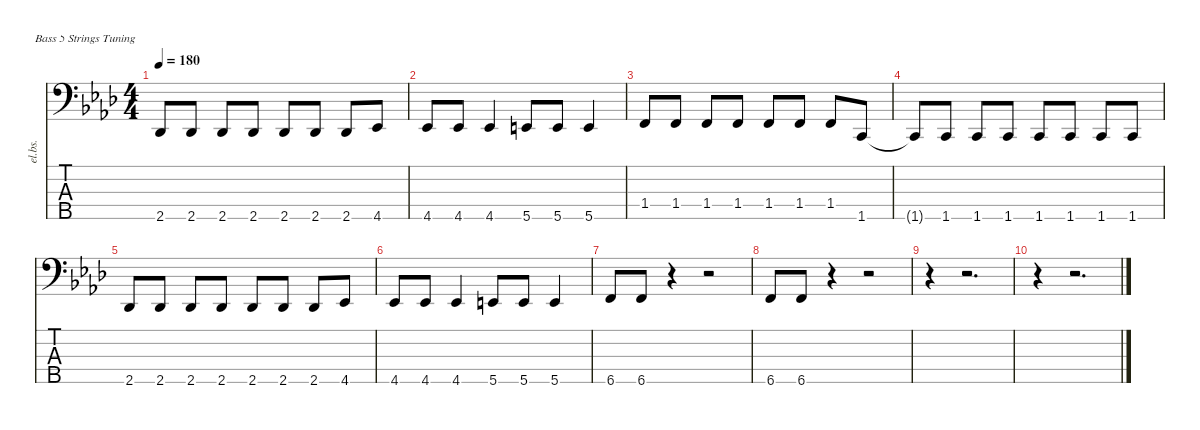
\defaultSystemsLayout 4
\hideDynamics
\bracketExtendMode nobrackets
\track ("Bass" "el.bs.") {mute instrument electricbasspick}
\staff {score tabs}
\tuning (G2 D2 A1 E1 B0)
\ts (4 4)
\tempo 180
\clef f4
\ks fminor
2.5{acc b}.8{dy f} 2.5{acc b}.8 2.5{acc b}.8 2.5{acc b}.8 2.5{acc b}.8 2.5{acc b}.8 2.5{acc b}.8 4.5{acc b}.8 |
4.5{acc b}.8 4.5{acc b}.8 4.5{acc b}.4 5.5{acc forcenatural}.8 5.5{acc forcenatural}.8 5.5{acc forcenatural}.4 |
1.4{acc forcenatural}.8 1.4{acc forcenatural}.8 1.4{acc forcenatural}.8 1.4{acc forcenatural}.8 1.4{acc forcenatural}.8 1.4{acc forcenatural}.8 1.4{acc forcenatural}.8 1.5{acc forcenatural}.8 |
1.5{t acc forcenatural}.8 1.5{acc forcenatural}.8 1.5{acc forcenatural}.8 1.5{acc forcenatural}.8 1.5{acc forcenatural}.8 1.5{acc forcenatural}.8 1.5{acc forcenatural}.8 1.5{acc forcenatural}.8 |
2.5{acc b}.8 2.5{acc b}.8 2.5{acc b}.8 2.5{acc b}.8 2.5{acc b}.8 2.5{acc b}.8 2.5{acc b}.8 4.5{acc b}.8 |
4.5{acc b}.8 4.5{acc b}.8 4.5{acc b}.4 5.5{acc forcenatural}.8 5.5{acc forcenatural}.8 5.5{acc forcenatural}.4 |
6.5{acc forcenatural}.8 6.5{acc forcenatural}.8 r.4 r.2 |
6.5{acc forcenatural}.8 6.5{acc forcenatural}.8 r.4 r.2 |
r.4 r.2{d} |
r.4 r.2{d}
